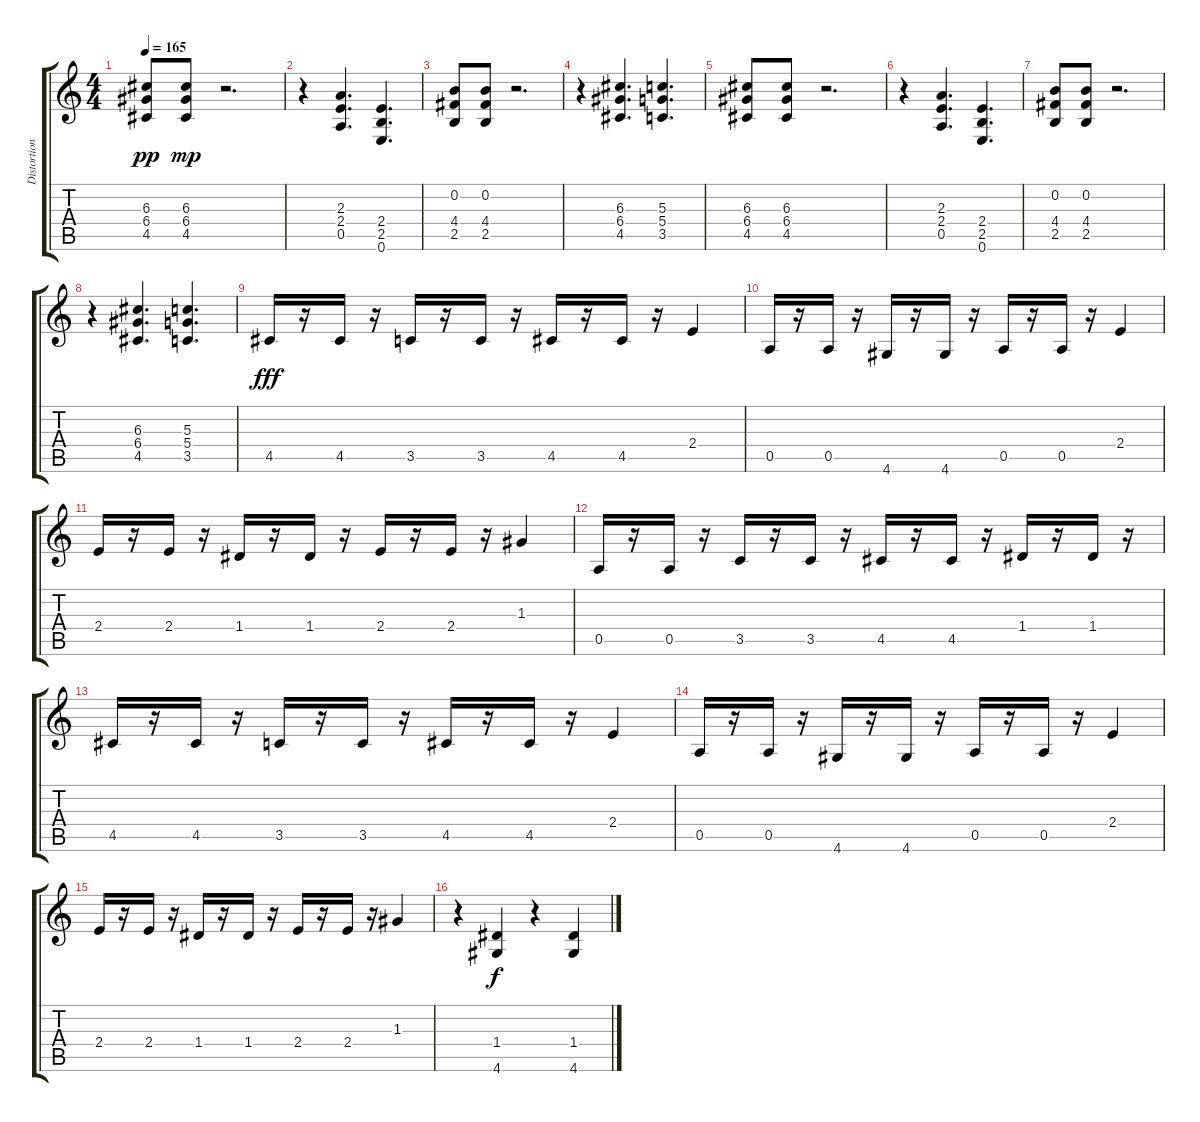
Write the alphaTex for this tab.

\track ("Distortion guitar2" "Distortion") {instrument distortionguitar}
\staff {score tabs}
\tuning (E4 B3 G3 D3 A2 E2) {hide}
\ts (4 4)
\tempo 165
\clef g2
\ks c
(6.3 6.4 4.5).8{dy pp} (6.3 6.4 4.5).8{dy mp} r.2{d} |
r.4 (2.3 2.4 0.5).4{d} (2.4 2.5 0.6).4{d} |
(0.2 4.4 2.5).8 (0.2 4.4 2.5).8 r.2{d} |
r.4 (6.3 6.4 4.5).4{d} (5.3 5.4 3.5).4{d} |
(6.3 6.4 4.5).8 (6.3 6.4 4.5).8 r.2{d} |
r.4 (2.3 2.4 0.5).4{d} (2.4 2.5 0.6).4{d} |
(0.2 4.4 2.5).8 (0.2 4.4 2.5).8 r.2{d} |
r.4 (6.3 6.4 4.5).4{d} (5.3 5.4 3.5).4{d} |
4.5.16{dy fff} r.16 4.5.16 r.16 3.5.16 r.16 3.5.16 r.16 4.5.16 r.16 4.5.16 r.16 2.4.4 |
0.5.16 r.16 0.5.16 r.16 4.6.16 r.16 4.6.16 r.16 0.5.16 r.16 0.5.16 r.16 2.4.4 |
2.4.16 r.16 2.4.16 r.16 1.4.16 r.16 1.4.16 r.16 2.4.16 r.16 2.4.16 r.16 1.3.4 |
0.5.16 r.16 0.5.16 r.16 3.5.16 r.16 3.5.16 r.16 4.5.16 r.16 4.5.16 r.16 1.4.16 r.16 1.4.16 r.16 |
4.5.16 r.16 4.5.16 r.16 3.5.16 r.16 3.5.16 r.16 4.5.16 r.16 4.5.16 r.16 2.4.4 |
0.5.16 r.16 0.5.16 r.16 4.6.16 r.16 4.6.16 r.16 0.5.16 r.16 0.5.16 r.16 2.4.4 |
2.4.16 r.16 2.4.16 r.16 1.4.16 r.16 1.4.16 r.16 2.4.16 r.16 2.4.16 r.16 1.3.4 |
r.4 (1.4 4.6).4{dy f} r.4 (1.4 4.6).4
